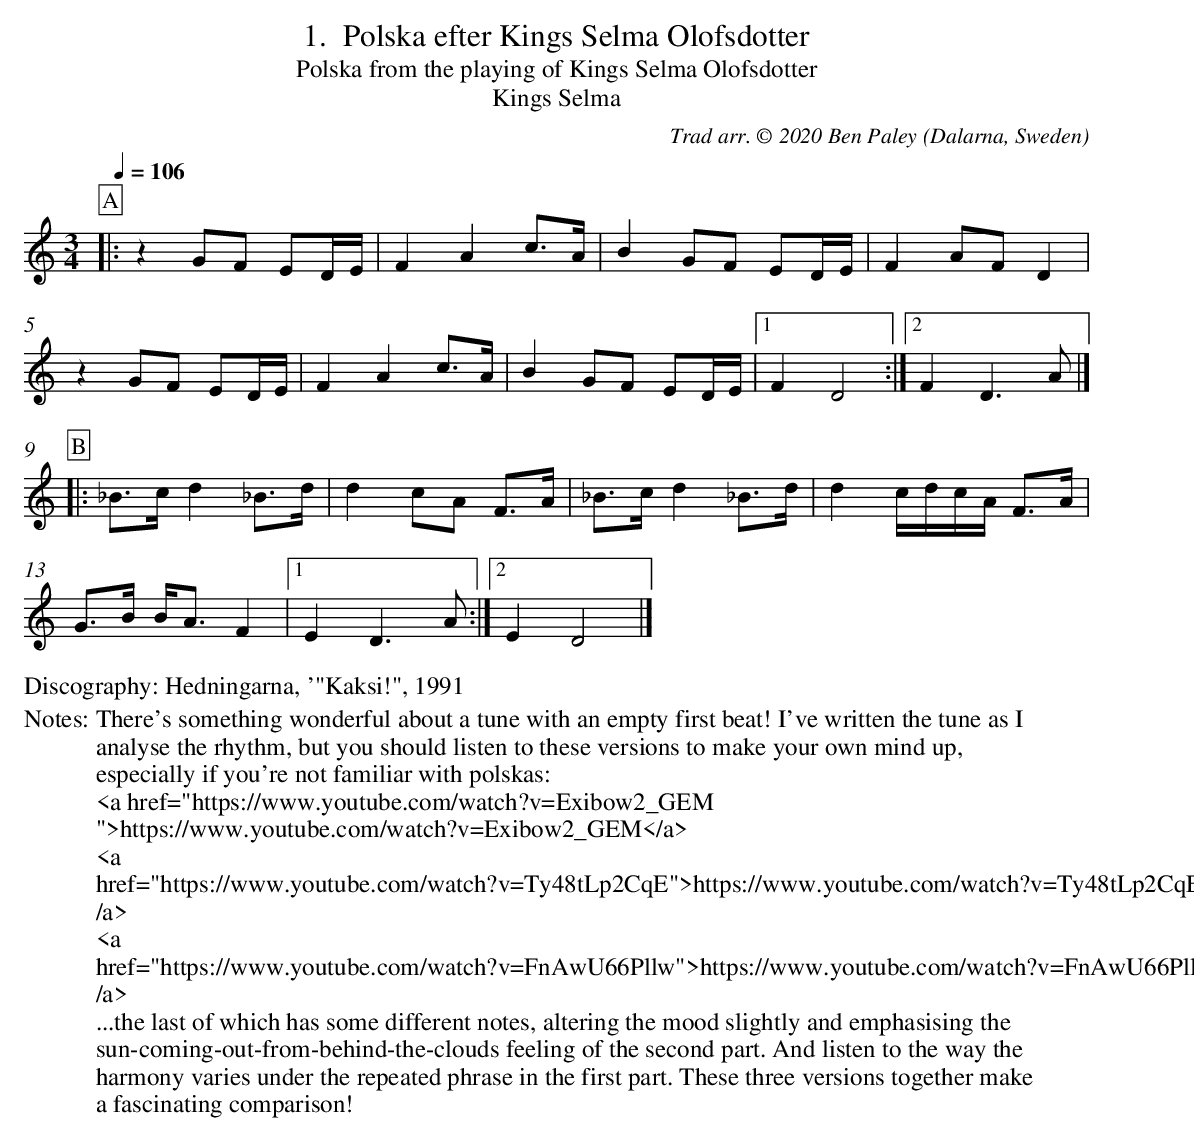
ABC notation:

X:1
T:Polska efter Kings Selma Olofsdotter
T:Polska from the playing of Kings Selma Olofsdotter
T:Kings Selma
L:1/16
M:3/4
C:Trad arr. © 2020 Ben Paley
O:Dalarna, Sweden
Q:1/4=106
K:D Dorian
P:A
|: z4 G2F2 E2DE | F4 A4 c3A | B4 G2F2 E2DE | F4 A2F2 D4 |
z4 G2F2 E2DE | F4 A4 c3A | B4 G2F2 E2DE |[1 F4 D8 :|[2 F4 D6A2 |]
P:B
|: _B3c d4 _B3d | d4 c2A2 F3A |  _B3c d4 _B3d | d4 cdcA F3A |
G3B BA3 F4 |[1 E4 D6A2 :|[2 E4 D8 |]
